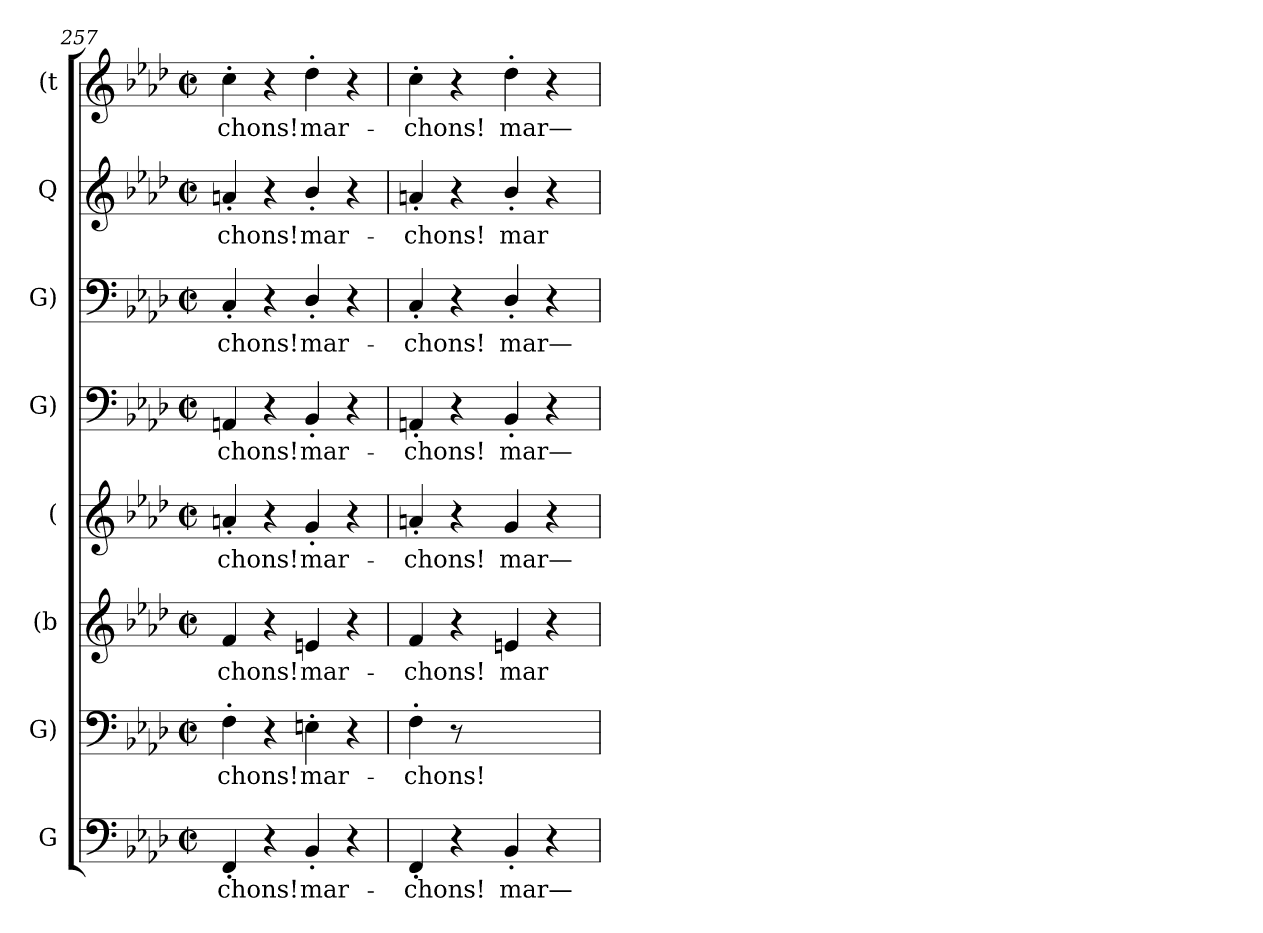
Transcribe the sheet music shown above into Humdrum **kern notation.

**kern	**text	**kern	**text	**kern	**text	**kern	**text	**kern	**text	**kern	**text	**kern	**text	**kern	**text
*part8	*part8	*part7	*part7	*part6	*part6	*part5	*part5	*part4	*part4	*part3	*part3	*part2	*part2	*part1	*part1
*staff8	*staff8	*staff7	*staff7	*staff6	*staff6	*staff5	*staff5	*staff4	*staff4	*staff3	*staff3	*staff2	*staff2	*staff1	*staff1
*I"G	*	*I"G)	*	*I"(b	*	*I"(	*	*I"G)	*	*I"G)	*	*I"Q	*	*I"(t	*
*clefF4	*	*clefF4	*	*clefG2	*	*clefG2	*	*clefF4	*	*clefF4	*	*clefG2	*	*clefG2	*
*k[b-e-a-d-]	*	*k[b-e-a-d-]	*	*k[b-e-a-d-]	*	*k[b-e-a-d-]	*	*k[b-e-a-d-]	*	*k[b-e-a-d-]	*	*k[b-e-a-d-]	*	*k[b-e-a-d-]	*
*M2/2	*	*M2/2	*	*M2/2	*	*M2/2	*	*M2/2	*	*M2/2	*	*M2/2	*	*M2/2	*
*met(c|)	*	*met(c|)	*	*met(c|)	*	*met(c|)	*	*met(c|)	*	*met(c|)	*	*met(c|)	*	*met(c|)	*
=257	=257	=257	=257	=257	=257	=257	=257	=257	=257	=257	=257	=257	=257	=257	=257
4FF'<i/	chons!	4F'>i\	chons!	4fi/	chons!	4an'<i/	chons!	4AAni/	chons!	4C'<i/	chons!	4an'<i/	chons!	4cc'>i\	chons!
4r	.	4r	.	4r	.	4r	.	4r	.	4r	.	4r	.	4r	.
4BB-'<i/	mar-	4En'>i\	mar-	4eni/	mar-	4g'<i/	mar-	4BB-'<i/	mar-	4D-'<i/	mar-	4b-'<i/	mar-	4dd-'>i\	mar-
4r	.	4r	.	4r	.	4r	.	4r	.	4r	.	4r	.	4r	.
=258	=258	=258	=258	=258	=258	=258	=258	=258	=258	=258	=258	=258	=258	=258	=258
4FF'<i/	chons!	4F'>i\	chons!	4fi/	chons!	4an'<i/	chons!	4AAn'<i/	chons!	4C'<i/	chons!	4an'<i/	chons!	4cc'>i\	chons!
4r	.	8r	.	4r	.	4r	.	4r	.	4r	.	4r	.	4r	.
.	.	2ryy	.	.	.	.	.	.	.	.	.	.	.	.	.
4BB-'<i/	mar—	.	.	4eni/	mar-	4gi/	mar—	4BB-'<i/	mar—	4D-'<i/	mar—	4b-'<i/	mar-	4dd-'>i\	mar—
4r	.	.	.	4r	.	4r	.	4r	.	4r	.	4r	.	4r	.
.	.	8ryy	.	.	.	.	.	.	.	.	.	.	.	.	.
=	=	=	=	=	=	=	=	=	=	=	=	=	=	=	=
*-	*-	*-	*-	*-	*-	*-	*-	*-	*-	*-	*-	*-	*-	*-	*-
